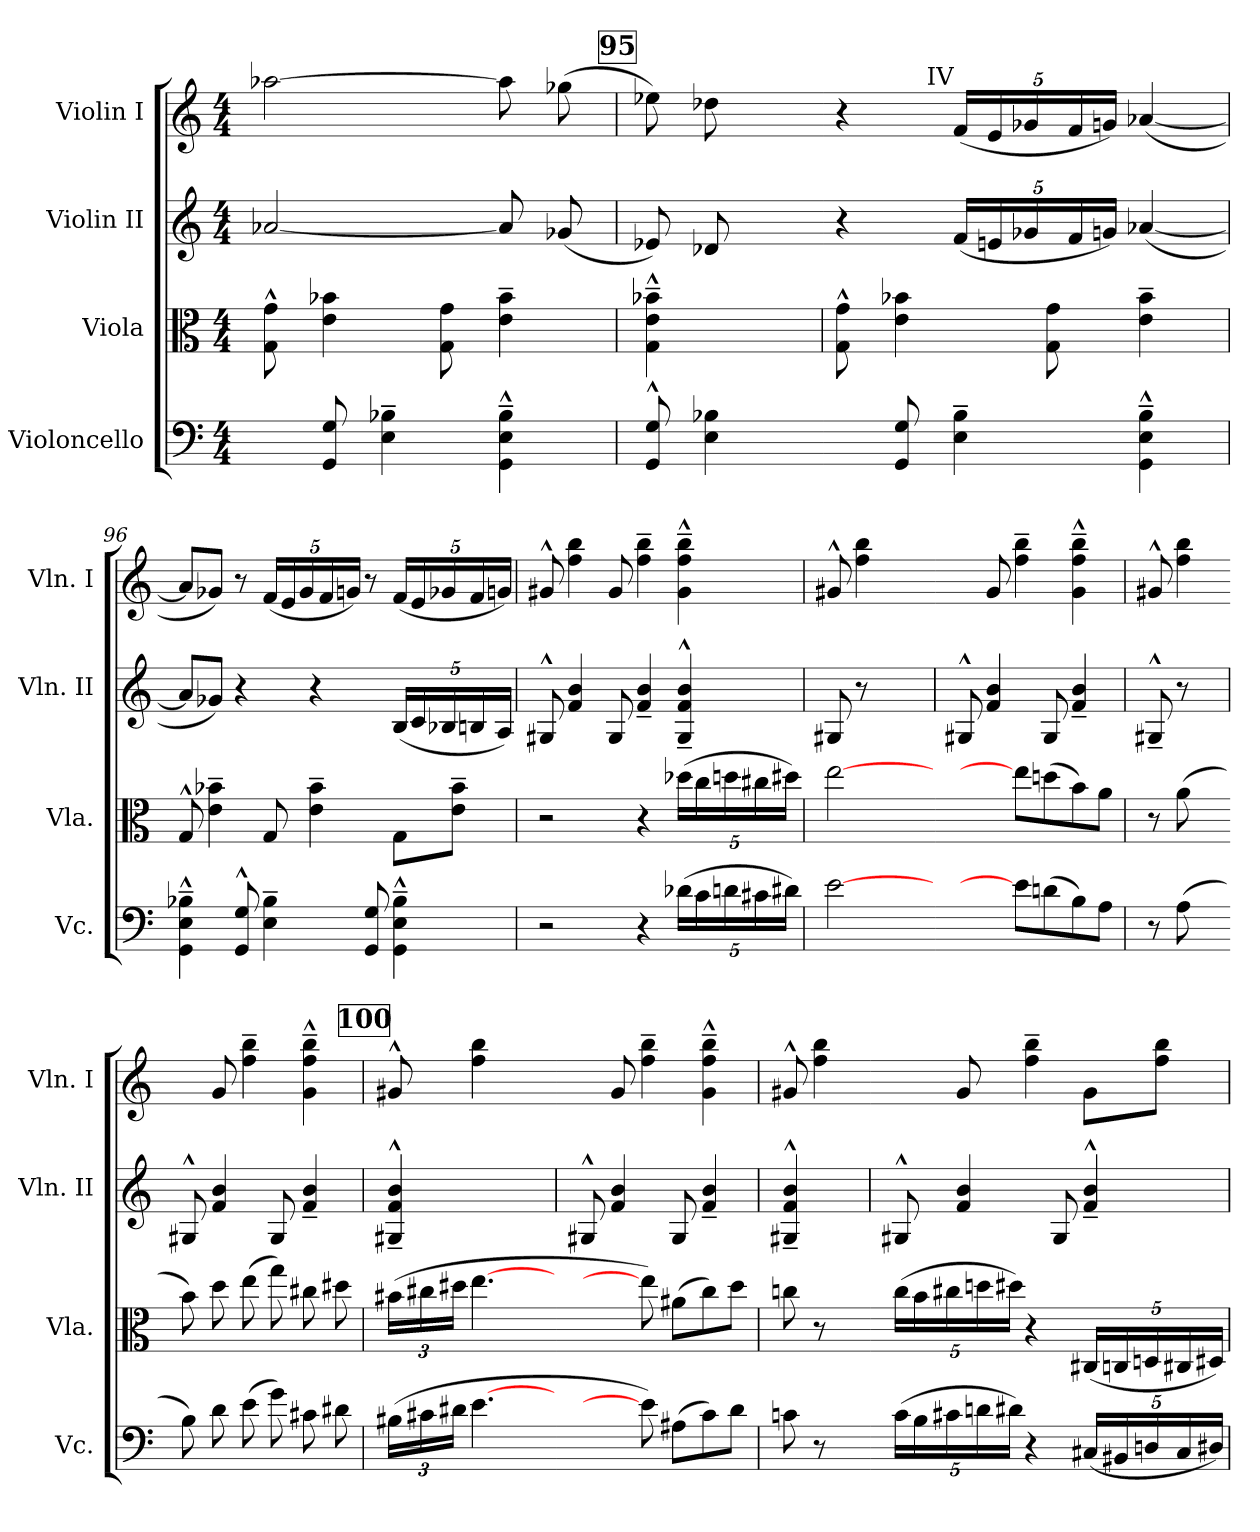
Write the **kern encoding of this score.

**kern	**kern	**kern	**kern
*part4	*part3	*part2	*part1
*staff4	*staff3	*staff2	*staff1
*I"Violoncello	*I"Viola	*I"Violin II	*I"Violin I
*I'Vc.	*I'Vla.	*I'Vln. II	*I'Vln. I
*clefF4	*clefC3	*clefG2	*clefG2
*k[]	*k[]	*k[]	*k[]
*C:	*C:	*C:	*C:
*M4/4	*M4/4	*M4/4	*M4/4
=	=	=	=
8ryy	8G^^ 8g^^	[2a-X	[2aa-X
8GG 8G	4e 4b-X	.	.
4E~ 4B-~	.	.	.
.	8G 8g	.	.
4GG~^^ 4E~^^ 4B-~^^	4e~ 4b-~	8a-]	8aa-]
.	.	(8g-X	(8gg-X
!!LO:REH:place=s1:t=95
=95	=95	=95	=95
8GG^^< 8G^^<	4G~^^ 4e~^^ 4b-X~^^	8e-X)	8ee-X)
4E 4B-X	.	8d-X	8dd-X
.	8ryy	8ryy	8ryy
=-	=	=-	=-
8ryy	8G^^ 8g^^	4r	4r
8GG 8G	4e 4b-X	.	.
!	!	!	!LO:TX:a:rj:t=IV
4E~ 4B-~	.	(20fLL	(20fLL
.	.	20en	20e
.	.	20g-X	20g-X
.	8G 8g	.	.
.	.	20f	20f
.	.	20gnJJ)	20gnJJ)
4GG~^^ 4E~^^ 4B-~^^	4e~ 4b-~	([4a-X	([4a-X
=96	=96	=96	=96
4GG~^^ 4E~^^ 4B-X~^^	8G^^	8a-L]	8a-L]
.	4e~ 4b-X~	8g-XJ)	8g-XJ)
8GG^^< 8G^^<	.	4r	8r
4E~ 4B-~	8G	.	(20fLL
.	.	.	20e
.	.	.	20g-
.	4e~ 4b-~	4r	.
.	.	.	20f
.	.	.	20gnJJ)
8GG 8G	.	.	8r
4GG~^^ 4E~^^ 4B-~^^	8GL	(20BLL	(20fLL
.	.	20c	20e
.	.	20B-X	20g-X
.	8e~ 8b-~J	.	.
.	.	20Bn	20f
.	.	20AJJ)	20gnJJ)
=97	=97	=97	=97
2r	2r	8G#X^^<	8g#X^^<
.	.	4f 4b	4ff 4bb
.	.	8G#	8g#
4r	4r	4f~> 4b~>	4ff~ 4bb~
(20d-XLL	(20dd-XLL	4G#~>^^> 4f~>^^> 4b~>^^>	4g#~^^ 4ff~^^ 4bb~^^
20c	20cc	.	.
20dn	20ddn	.	.
20c#X	20cc#X	.	.
20d#XJJ)	20dd#XJJ)	.	.
=98	=98	=98	=98
[2e	[2ee	8G#X	8g#X^^<
.	.	8r	4ff 4bb
.	.	4ryy	.
.	.	.	8ryy
=-	=-	=	=-
4ryy	4ryy	8G#X^^	8ryy
.	.	4f 4b	8g#
8eL]	8eeL]	.	4ff~ 4bb~
(8dn	(8ddn	8G#	.
8B)	8b)	4f~> 4b~>	4g#~^^ 4ff~^^ 4bb~^^
8AJ	8aJ	.	.
=99	=99	=99	=99
8r	8r	8G#X~>^^>	8g#X^^
(8A	(8a	8r	4ff 4bb
8ryy	8ryy	8ryy	.
=-	=-	=	=-
8B)	8b)	8G#X^^	8ryy
8d	8dd	4f 4b	8g#
(8e	(8ee	.	4ff~ 4bb~
8g)	8gg)	8G#	.
8c#X	8cc#X	4f~> 4b~>	4g#~^^ 4ff~^^ 4bb~^^
8d#X	8dd#X	.	.
!!LO:REH:place=s1:t=100
=100	=100	=100	=100
(24B#XLL	(24b#XLL	4G#X~>^^ 4f~>^^ 4b~>^^	8g#X^^
24c#X	24cc#X	.	.
24d#XJJ	24dd#XJJ	.	.
[4.e	[4.ee	.	4ff 4bb
.	.	4ryy	.
.	.	.	8ryy
=-	=-	=	=-
4ryy	4ryy	8G#X^^	8ryy
.	.	4f 4b	8g#
8e])	8ee])	.	4ff~ 4bb~
(8A#XL	(8a#XL	8G#	.
8c#)	8cc#)	4f~> 4b~>	4g#~^^ 4ff~^^ 4bb~^^
8d#J	8dd#J	.	.
=101	=101	=101	=101
8cn	8ccn	4G#X~>^^ 4f~>^^ 4b~>^^	8g#X^^
8r	8r	.	4ff 4bb
8ryy	8ryy	8ryy	.
=-	=-	=	=-
(20cLL	(20ccLL	8G#X^^	8ryy
20B	20b	.	.
20c#X	20cc#X	.	.
.	.	4f 4b	8g#
20dn	20ddn	.	.
20d#XJJ)	20dd#XJJ)	.	.
4r	4r	.	4ff~ 4bb~
.	.	8G#	.
(20C#XLL	(20C#XLL	4f~>^^ 4b~>^^	8g#L
20BB#X	20Cn	.	.
20Dn	20Dn	.	.
.	.	.	8ff 8bbJ
20C#	20C#X	.	.
20D#XJJ)	20D#XJJ)	.	.
=	=	=	=
*-	*-	*-	*-
